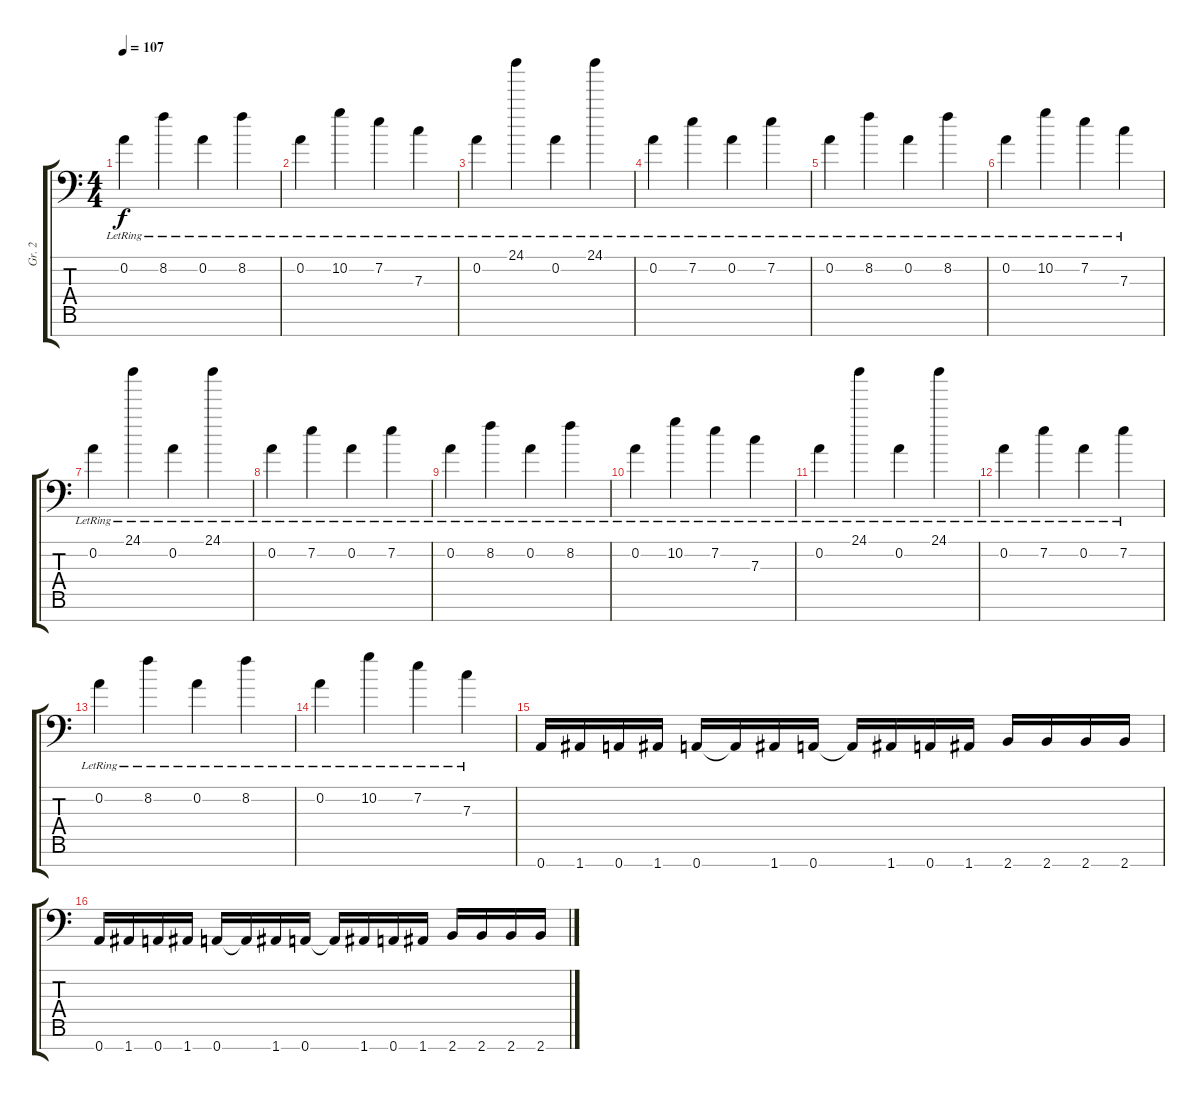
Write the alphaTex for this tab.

\track ("Gr. 2" "Gr. 2") {instrument overdrivenguitar}
\staff {score tabs}
\tuning (D4 A3 F3 C3 G2 D2 A1) {hide}
\ts (4 4)
\tempo 107
\clef f4
\ks c
0.2{lr}.4{dy f} 8.2{lr}.4 0.2{lr}.4 8.2{lr}.4 |
0.2{lr}.4 10.2{lr}.4 7.2{lr}.4 7.3{lr}.4 |
0.2{lr}.4 24.1{lr}.4 0.2{lr}.4 24.1{lr}.4 |
0.2{lr}.4 7.2{lr}.4 0.2{lr}.4 7.2{lr}.4 |
0.2{lr}.4 8.2{lr}.4 0.2{lr}.4 8.2{lr}.4 |
0.2{lr}.4 10.2{lr}.4 7.2{lr}.4 7.3{lr}.4 |
0.2{lr}.4 24.1{lr}.4 0.2{lr}.4 24.1{lr}.4 |
0.2{lr}.4 7.2{lr}.4 0.2{lr}.4 7.2{lr}.4 |
0.2{lr}.4 8.2{lr}.4 0.2{lr}.4 8.2{lr}.4 |
0.2{lr}.4 10.2{lr}.4 7.2{lr}.4 7.3{lr}.4 |
0.2{lr}.4 24.1{lr}.4 0.2{lr}.4 24.1{lr}.4 |
0.2{lr}.4 7.2{lr}.4 0.2{lr}.4 7.2{lr}.4 |
0.2{lr}.4 8.2{lr}.4 0.2{lr}.4 8.2{lr}.4 |
0.2{lr}.4 10.2{lr}.4 7.2{lr}.4 7.3{lr}.4 |
0.7.16{volume 16 instrument overdrivenguitar} 1.7.16 0.7.16 1.7.16 0.7.16 0.7{t}.16 1.7.16 0.7.16 0.7{t}.16 1.7.16 0.7.16 1.7.16 2.7.16 2.7.16 2.7.16 2.7.16 |
0.7.16 1.7.16 0.7.16 1.7.16 0.7.16 0.7{t}.16 1.7.16 0.7.16 0.7{t}.16 1.7.16 0.7.16 1.7.16 2.7.16 2.7.16 2.7.16 2.7.16
